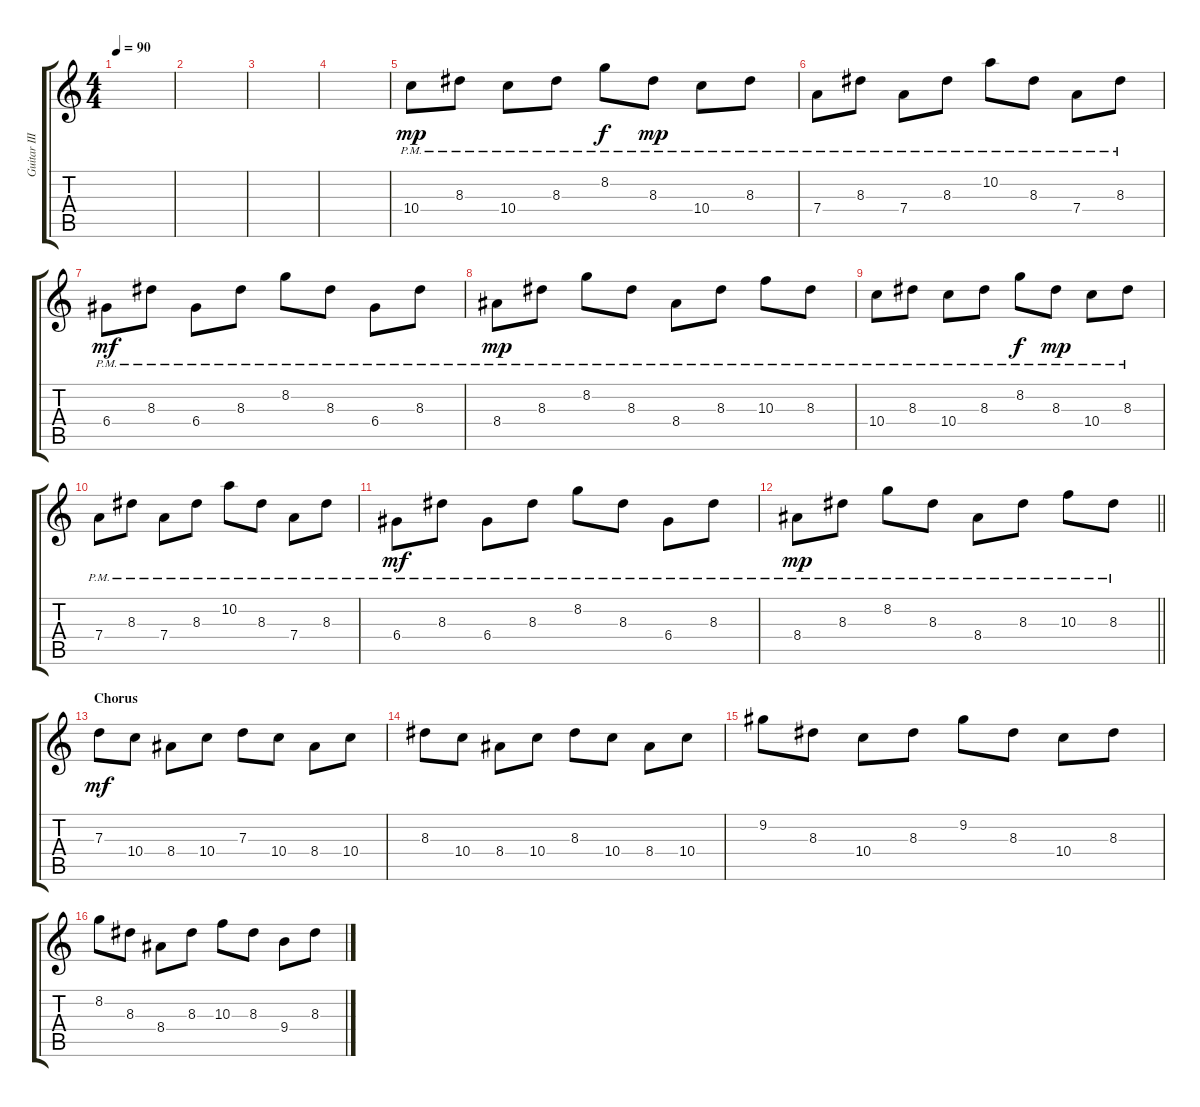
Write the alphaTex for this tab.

\track ("Guitar III" "Guitar III") {mute instrument distortionguitar}
\staff {score tabs}
\tuning (E4 B3 G3 D3 A2 E2) {hide}
\ts (4 4)
\tempo 90
\clef g2
\ks c
|
|
|
|
10.4{pm}.8{dy mp volume 7} 8.3{pm}.8 10.4{pm}.8 8.3{pm}.8 8.2{pm}.8{dy f} 8.3{pm}.8{dy mp} 10.4{pm}.8 8.3{pm}.8 |
7.4{pm}.8 8.3{pm}.8 7.4{pm}.8 8.3{pm}.8 10.2{pm}.8 8.3{pm}.8 7.4{pm}.8 8.3{pm}.8 |
6.4{pm}.8{dy mf} 8.3{pm}.8 6.4{pm}.8 8.3{pm}.8 8.2{pm}.8 8.3{pm}.8 6.4{pm}.8 8.3{pm}.8 |
8.4{pm}.8{dy mp} 8.3{pm}.8 8.2{pm}.8 8.3{pm}.8 8.4{pm}.8 8.3{pm}.8 10.3{pm}.8 8.3{pm}.8 |
10.4{pm}.8 8.3{pm}.8 10.4{pm}.8 8.3{pm}.8 8.2{pm}.8{dy f} 8.3{pm}.8{dy mp} 10.4{pm}.8 8.3{pm}.8 |
7.4{pm}.8 8.3{pm}.8 7.4{pm}.8 8.3{pm}.8 10.2{pm}.8 8.3{pm}.8 7.4{pm}.8 8.3{pm}.8 |
6.4{pm}.8{dy mf} 8.3{pm}.8 6.4{pm}.8 8.3{pm}.8 8.2{pm}.8 8.3{pm}.8 6.4{pm}.8 8.3{pm}.8 |
\barLineRight lightlight
8.4{pm}.8{dy mp} 8.3{pm}.8 8.2{pm}.8 8.3{pm}.8 8.4{pm}.8 8.3{pm}.8 10.3{pm}.8 8.3{pm}.8 |
\section ("" "Chorus")
7.3.8{dy mf} 10.4.8 8.4.8 10.4.8 7.3.8 10.4.8 8.4.8 10.4.8 |
8.3.8 10.4.8 8.4.8 10.4.8 8.3.8 10.4.8 8.4.8 10.4.8 |
9.2.8 8.3.8 10.4.8 8.3.8 9.2.8 8.3.8 10.4.8 8.3.8 |
8.2.8 8.3.8 8.4.8 8.3.8 10.3.8 8.3.8 9.4.8 8.3.8
